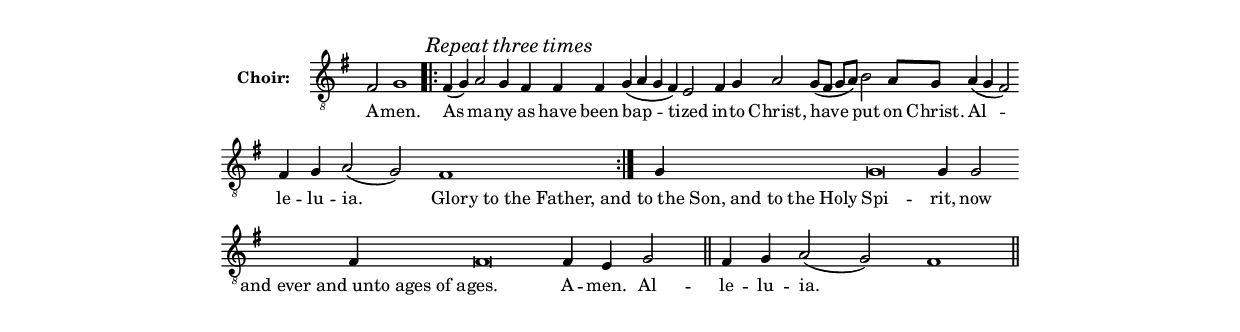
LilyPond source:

\version "2.14.2"
\language "english"
#(set-global-staff-size 14)

alignleft = \once \override LyricText #'self-alignment-X = #-1

\header {
  % Remove default LilyPond tagline
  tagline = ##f
}

\paper {
  % #(set-paper-size "a4")
  line-width = 13.5\cm
}

\layout {
  \context {
    \Score
    \remove "Bar_number_engraver"
  }
  \context {
    \Staff
    \remove "Time_signature_engraver"
  }
}

global = {
  \key g \major
  \time 4/4
}

text =  \lyricmode {
  % Lyrics follow here.
  A -- men.
  As ma -- ny as have been bap -- tized in -- to Christ, have put on Christ. Al -- le -- lu -- ia.
	Glo -- "ry to the Father, and to the Son, and to the Holy" Spi -- rit, now "and ever and unto ages of a" -- ges. A -- men.
	Al -- le -- lu -- ia.
}

notes = {
  fs2 g1
  \once \override Score.RehearsalMark #'self-alignment-X = #LEFT
  \mark \markup \italic { Repeat three times}
  \repeat volta 3 {
  	fs4( g) a2 g4 fs fs fs g( a g fs) e2 fs4 g a2 \bar ""
  	g8([ fs] g[ a]) b2 a8[ g] a4( g fs2) \bar ""
  	fs4 g a2( g) fs1
  }
  g4 g\breve g4 g2 \bar "" fs4 fs\breve fs4 e g2 \bar "||"
  fs4 g a2( g) fs1 \bar "||"
}

tenorVoice = \relative c {
  \global
  \dynamicUp
  \clef "treble_8"
  % Music follows here.
  \notes
}

verse = \lyricmode {
  % Lyrics follow here.
  \text
}

\score {
  \new Staff \with {
    instrumentName = \markup \bold "Choir:"
  }
  {
    %#(set-accidental-style 'neo-modern 'Score)
    \cadenzaOn
    \tenorVoice
  }
  \addlyrics { \verse }
  \layout { }
}
